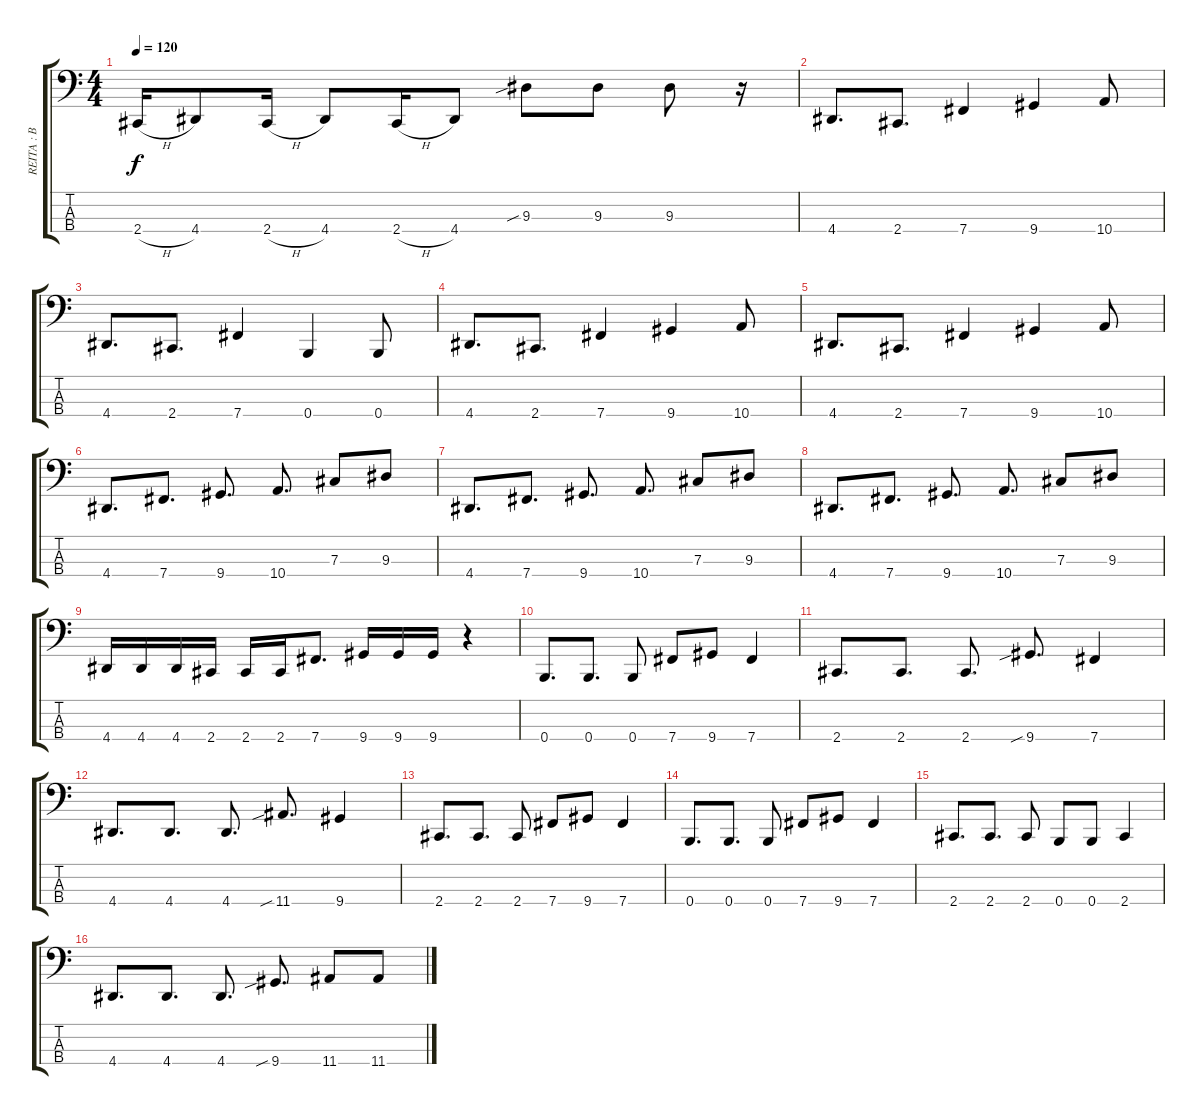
\track ("REITA : B a s S" "REITA : B ") {instrument electricbasspick}
\staff {score tabs}
\tuning (E2 B1 Gb1 B0) {hide}
\ts (4 4)
\tempo 120
\clef f4
\ks c
2.4{h}.16{dy f} 4.4.8 2.4{h}.16 4.4.8 2.4{h}.16 4.4.8 9.3{sib}.8 9.3.8 9.3.8 r.16 |
4.4.8{d} 2.4.8{d} 7.4.4 9.4.4 10.4.8 |
4.4.8{d} 2.4.8{d} 7.4.4 0.4.4 0.4.8 |
4.4.8{d} 2.4.8{d} 7.4.4 9.4.4 10.4.8 |
4.4.8{d} 2.4.8{d} 7.4.4 9.4.4 10.4.8 |
4.4.8{d} 7.4.8{d} 9.4.8{d} 10.4.8{d} 7.3.8 9.3.8 |
4.4.8{d} 7.4.8{d} 9.4.8{d} 10.4.8{d} 7.3.8 9.3.8 |
4.4.8{d} 7.4.8{d} 9.4.8{d} 10.4.8{d} 7.3.8 9.3.8 |
4.4.16 4.4.16 4.4.16 2.4.16 2.4.16 2.4.16 7.4.8{d} 9.4.16 9.4.16 9.4.16 r.4 |
0.4.8{d} 0.4.8{d} 0.4.8 7.4.8 9.4.8 7.4.4 |
2.4.8{d} 2.4.8{d} 2.4.8{d} 9.4{sib}.8{d} 7.4.4 |
4.4.8{d} 4.4.8{d} 4.4.8{d} 11.4{sib}.8{d} 9.4.4 |
2.4.8{d} 2.4.8{d} 2.4.8 7.4.8 9.4.8 7.4.4 |
0.4.8{d} 0.4.8{d} 0.4.8 7.4.8 9.4.8 7.4.4 |
2.4.8{d} 2.4.8{d} 2.4.8 0.4.8 0.4.8 2.4.4 |
4.4.8{d} 4.4.8{d} 4.4.8{d} 9.4{sib}.8{d} 11.4.8 11.4.8
